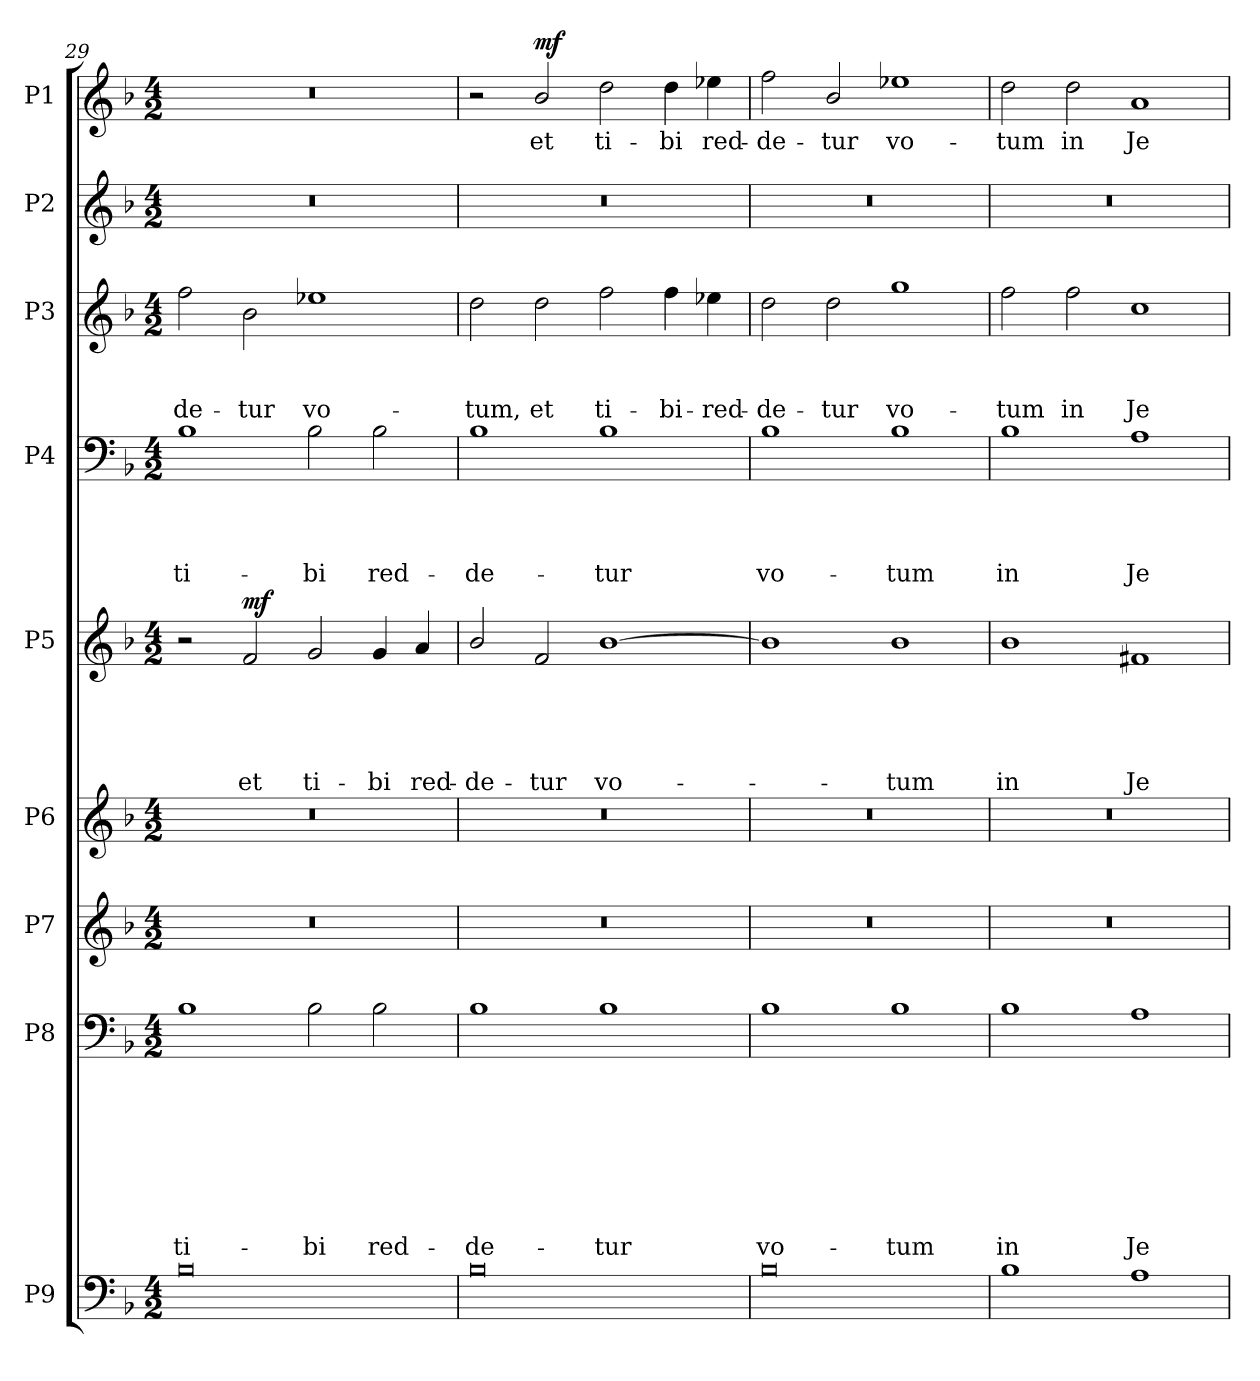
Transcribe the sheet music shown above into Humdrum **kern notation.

**kern	**kern	**text	**text	**text	**text	**text	**text	**text	**text	**kern	**kern	**kern	**text	**text	**text	**text	**text	**dynam	**kern	**text	**text	**text	**text	**kern	**text	**text	**text	**kern	**kern	**text	**dynam
*part9	*part8	*part8	*part8	*part8	*part8	*part8	*part8	*part8	*part8	*part7	*part6	*part5	*part5	*part5	*part5	*part5	*part5	*part5	*part4	*part4	*part4	*part4	*part4	*part3	*part3	*part3	*part3	*part2	*part1	*part1	*part1
*staff9	*staff8	*staff8	*staff8	*staff8	*staff8	*staff8	*staff8	*staff8	*staff8	*staff7	*staff6	*staff5	*staff5	*staff5	*staff5	*staff5	*staff5	*staff5	*staff4	*staff4	*staff4	*staff4	*staff4	*staff3	*staff3	*staff3	*staff3	*staff2	*staff1	*staff1	*staff1
*I"P9	*I"P8	*	*	*	*	*	*	*	*	*I"P7	*I"P6	*I"P5	*	*	*	*	*	*	*I"P4	*	*	*	*	*I"P3	*	*	*	*I"P2	*I"P1	*	*
*clefF4	*clefF4	*	*	*	*	*	*	*	*	*clefG2	*clefG2	*clefG2	*	*	*	*	*	*	*clefF4	*	*	*	*	*clefG2	*	*	*	*clefG2	*clefG2	*	*
*	*	*	*	*	*	*	*	*	*	*ITrd7c12	*	*	*	*	*	*	*	*	*	*	*	*	*	*ITrd7c12	*	*	*	*	*	*	*
*k[b-]	*k[b-]	*	*	*	*	*	*	*	*	*k[b-]	*k[b-]	*k[b-]	*	*	*	*	*	*	*k[b-]	*	*	*	*	*k[b-]	*	*	*	*k[b-]	*k[b-]	*	*
*F:	*F:	*	*	*	*	*	*	*	*	*F:	*F:	*F:	*	*	*	*	*	*	*F:	*	*	*	*	*F:	*	*	*	*F:	*F:	*	*
*M4/2	*M4/2	*	*	*	*	*	*	*	*	*M4/2	*M4/2	*M4/2	*	*	*	*	*	*	*M4/2	*	*	*	*	*M4/2	*	*	*	*M4/2	*M4/2	*	*
=29	=29	=29	=29	=29	=29	=29	=29	=29	=29	=29	=29	=29	=29	=29	=29	=29	=29	=29	=29	=29	=29	=29	=29	=29	=29	=29	=29	=29	=29	=29	=29
!	!	!	!	!	!	!	!	!	!LO:LY:b	!LO:N:vis=1	!LO:N:vis=1	!	!	!	!	!	!	!	!	!	!	!	!LO:LY:b	!	!	!	!LO:LY:b	!LO:N:vis=1	!LO:N:vis=1	!	!
0B-	1B-	.	.	.	.	.	.	.	ti-	0r	0r	2r	.	.	.	.	.	.	1B-	.	.	.	ti-	2f\	.	.	-de-	0r	0r	.	.
!	!	!	!	!	!	!	!	!	!	!	!	!	!	!	!	!	!LO:LY:b	!LO:DY:a	!	!	!	!	!	!	!	!	!LO:LY:b	!	!	!	!
.	.	.	.	.	.	.	.	.	.	.	.	2f/	.	.	.	.	et	mf	.	.	.	.	.	2B-\	.	.	-tur	.	.	.	.
!	!	!	!	!	!	!	!	!	!LO:LY:b	!	!	!	!	!	!	!	!LO:LY:b	!	!	!	!	!	!LO:LY:b	!	!	!	!LO:LY:b	!	!	!	!
.	2B-\	.	.	.	.	.	.	.	-bi	.	.	2g/	.	.	.	.	ti-	.	2B-\	.	.	.	-bi	1e-X	.	.	vo-	.	.	.	.
!	!	!	!	!	!	!	!	!	!LO:LY:b	!	!	!	!	!	!	!	!LO:LY:b	!	!	!	!	!	!LO:LY:b	!	!	!	!	!	!	!	!
.	2B-\	.	.	.	.	.	.	.	red-	.	.	4g/	.	.	.	.	-bi	.	2B-\	.	.	.	red-	.	.	.	.	.	.	.	.
!	!	!	!	!	!	!	!	!	!	!	!	!	!	!	!	!	!LO:LY:b	!	!	!	!	!	!	!	!	!	!	!	!	!	!
.	.	.	.	.	.	.	.	.	.	.	.	4a/	.	.	.	.	red-	.	.	.	.	.	.	.	.	.	.	.	.	.	.
=30	=30	=30	=30	=30	=30	=30	=30	=30	=30	=30	=30	=30	=30	=30	=30	=30	=30	=30	=30	=30	=30	=30	=30	=30	=30	=30	=30	=30	=30	=30	=30
!	!	!	!	!	!	!	!	!	!LO:LY:b	!LO:N:vis=1	!LO:N:vis=1	!	!	!	!	!	!LO:LY:b	!	!	!	!	!	!LO:LY:b	!	!	!	!LO:LY:b	!LO:N:vis=1	!	!	!
0B-	1B-	.	.	.	.	.	.	.	-de-	0r	0r	2b-/	.	.	.	.	-de-	.	1B-	.	.	.	-de-	2d\	.	.	-tum,	0r	2r	.	.
!	!	!	!	!	!	!	!	!	!	!	!	!	!	!	!	!	!LO:LY:b	!	!	!	!	!	!	!	!	!	!LO:LY:b	!	!	!LO:LY:b	!LO:DY:a
.	.	.	.	.	.	.	.	.	.	.	.	2f/	.	.	.	.	-tur	.	.	.	.	.	.	2d\	.	.	et	.	2b-/	et	mf
!	!	!	!	!	!	!	!	!	!LO:LY:b	!	!	!	!	!	!	!	!LO:LY:b	!	!	!	!	!	!LO:LY:b	!	!	!	!LO:LY:b	!	!	!LO:LY:b	!
.	1B-	.	.	.	.	.	.	.	-tur	.	.	[<1b-	.	.	.	.	vo-	.	1B-	.	.	.	-tur	2f\	.	.	ti-	.	2dd\	ti-	.
!	!	!	!	!	!	!	!	!	!	!	!	!	!	!	!	!	!	!	!	!	!	!	!	!	!	!	!LO:LY:b	!	!	!LO:LY:b	!
.	.	.	.	.	.	.	.	.	.	.	.	.	.	.	.	.	.	.	.	.	.	.	.	4f\	.	.	-bi-	.	4dd\	-bi	.
!	!	!	!	!	!	!	!	!	!	!	!	!	!	!	!	!	!	!	!	!	!	!	!	!	!	!	!LO:LY:b	!	!	!LO:LY:b	!
.	.	.	.	.	.	.	.	.	.	.	.	.	.	.	.	.	.	.	.	.	.	.	.	4e-X\	.	.	-red-	.	4ee-X\	red-	.
=31	=31	=31	=31	=31	=31	=31	=31	=31	=31	=31	=31	=31	=31	=31	=31	=31	=31	=31	=31	=31	=31	=31	=31	=31	=31	=31	=31	=31	=31	=31	=31
!	!	!	!	!	!	!	!	!	!LO:LY:b	!LO:N:vis=1	!LO:N:vis=1	!	!	!	!	!	!	!	!	!	!	!	!LO:LY:b	!	!	!	!LO:LY:b	!LO:N:vis=1	!	!LO:LY:b	!
0B-	1B-	.	.	.	.	.	.	.	vo-	0r	0r	1b-]	.	.	.	.	.	.	1B-	.	.	.	vo-	2d\	.	.	-de-	0r	2ff\	-de-	.
!	!	!	!	!	!	!	!	!	!	!	!	!	!	!	!	!	!	!	!	!	!	!	!	!	!	!	!LO:LY:b	!	!	!LO:LY:b	!
.	.	.	.	.	.	.	.	.	.	.	.	.	.	.	.	.	.	.	.	.	.	.	.	2d\	.	.	-tur	.	2b-/	-tur	.
!	!	!	!	!	!	!	!	!	!LO:LY:b	!	!	!	!	!	!	!	!LO:LY:b	!	!	!	!	!	!LO:LY:b	!	!	!	!LO:LY:b	!	!	!LO:LY:b	!
.	1B-	.	.	.	.	.	.	.	-tum	.	.	1b-	.	.	.	.	-tum	.	1B-	.	.	.	-tum	1g	.	.	vo-	.	1ee-X	vo-	.
=32	=32	=32	=32	=32	=32	=32	=32	=32	=32	=32	=32	=32	=32	=32	=32	=32	=32	=32	=32	=32	=32	=32	=32	=32	=32	=32	=32	=32	=32	=32	=32
!	!	!	!	!	!	!	!	!	!LO:LY:b	!LO:N:vis=1	!LO:N:vis=1	!	!	!	!	!	!LO:LY:b	!	!	!	!	!	!LO:LY:b	!	!	!	!LO:LY:b	!LO:N:vis=1	!	!LO:LY:b	!
1B-	1B-	.	.	.	.	.	.	.	in	0r	0r	1b-	.	.	.	.	in	.	1B-	.	.	.	in	2f\	.	.	-tum	0r	2dd\	-tum	.
!	!	!	!	!	!	!	!	!	!	!	!	!	!	!	!	!	!	!	!	!	!	!	!	!	!	!	!LO:LY:b	!	!	!LO:LY:b	!
.	.	.	.	.	.	.	.	.	.	.	.	.	.	.	.	.	.	.	.	.	.	.	.	2f\	.	.	in	.	2dd\	in	.
!	!	!	!	!	!	!	!	!	!LO:LY:b	!	!	!	!	!	!	!	!LO:LY:b	!	!	!	!	!	!LO:LY:b	!	!	!	!LO:LY:b	!	!	!LO:LY:b	!
1A	1A	.	.	.	.	.	.	.	Je-	.	.	1f#X	.	.	.	.	Je-	.	1A	.	.	.	Je-	1c	.	.	Je-	.	1a	Je-	.
=	=	=	=	=	=	=	=	=	=	=	=	=	=	=	=	=	=	=	=	=	=	=	=	=	=	=	=	=	=	=	=
*-	*-	*-	*-	*-	*-	*-	*-	*-	*-	*-	*-	*-	*-	*-	*-	*-	*-	*-	*-	*-	*-	*-	*-	*-	*-	*-	*-	*-	*-	*-	*-
